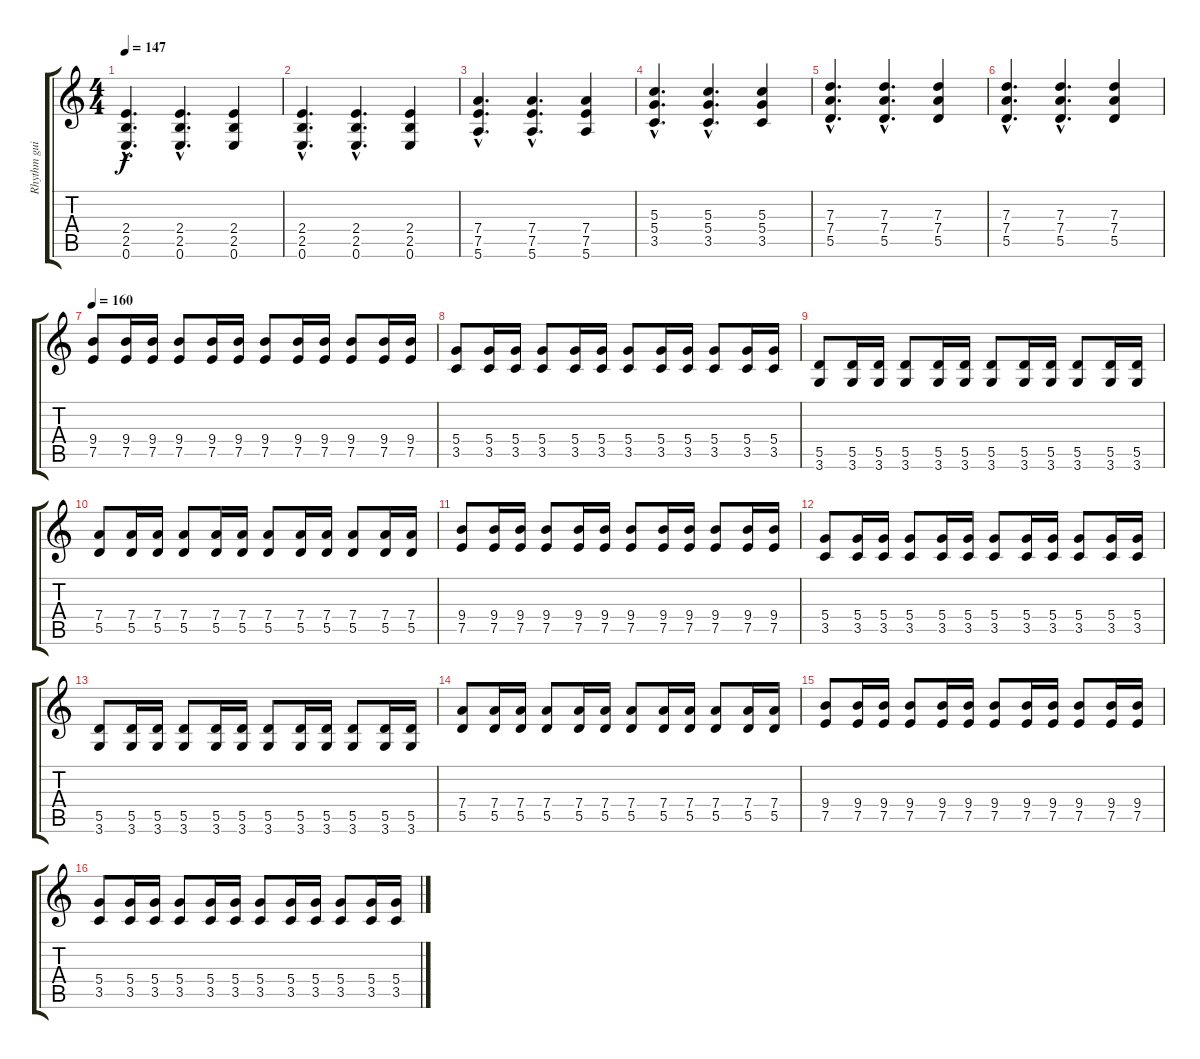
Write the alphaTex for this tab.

\track ("Rhythm guitar" "Rhythm gui") {instrument distortionguitar}
\staff {score tabs}
\tuning (E4 B3 G3 D3 A2 E2) {hide}
\ts (4 4)
\tempo 147
\clef g2
\ks c
(2.4{hac} 2.5{hac} 0.6{hac}).4{d dy f} (2.4{hac} 2.5{hac} 0.6{hac}).4{d} (2.4 2.5 0.6).4 |
(2.4{hac} 2.5{hac} 0.6{hac}).4{d} (2.4{hac} 2.5{hac} 0.6{hac}).4{d} (2.4 2.5 0.6).4 |
(7.4{hac} 7.5{hac} 5.6{hac}).4{d} (7.4{hac} 7.5{hac} 5.6{hac}).4{d} (7.4 7.5 5.6).4 |
(5.3{hac} 5.4{hac} 3.5{hac}).4{d} (5.3{hac} 5.4{hac} 3.5{hac}).4{d} (5.3 5.4 3.5).4 |
(7.3{hac} 7.4{hac} 5.5{hac}).4{d} (7.3{hac} 7.4{hac} 5.5{hac}).4{d} (7.3 7.4 5.5).4 |
(7.3{hac} 7.4{hac} 5.5{hac}).4{d} (7.3{hac} 7.4{hac} 5.5{hac}).4{d} (7.3 7.4 5.5).4 |
\tempo 160
(9.4 7.5).8 (9.4 7.5).16 (9.4 7.5).16 (9.4 7.5).8 (9.4 7.5).16 (9.4 7.5).16 (9.4 7.5).8 (9.4 7.5).16 (9.4 7.5).16 (9.4 7.5).8 (9.4 7.5).16 (9.4 7.5).16 |
(5.4 3.5).8 (5.4 3.5).16 (5.4 3.5).16 (5.4 3.5).8 (5.4 3.5).16 (5.4 3.5).16 (5.4 3.5).8 (5.4 3.5).16 (5.4 3.5).16 (5.4 3.5).8 (5.4 3.5).16 (5.4 3.5).16 |
(5.5 3.6).8 (5.5 3.6).16 (5.5 3.6).16 (5.5 3.6).8 (5.5 3.6).16 (5.5 3.6).16 (5.5 3.6).8 (5.5 3.6).16 (5.5 3.6).16 (5.5 3.6).8 (5.5 3.6).16 (5.5 3.6).16 |
(7.4 5.5).8 (7.4 5.5).16 (7.4 5.5).16 (7.4 5.5).8 (7.4 5.5).16 (7.4 5.5).16 (7.4 5.5).8 (7.4 5.5).16 (7.4 5.5).16 (7.4 5.5).8 (7.4 5.5).16 (7.4 5.5).16 |
(9.4 7.5).8 (9.4 7.5).16 (9.4 7.5).16 (9.4 7.5).8 (9.4 7.5).16 (9.4 7.5).16 (9.4 7.5).8 (9.4 7.5).16 (9.4 7.5).16 (9.4 7.5).8 (9.4 7.5).16 (9.4 7.5).16 |
(5.4 3.5).8 (5.4 3.5).16 (5.4 3.5).16 (5.4 3.5).8 (5.4 3.5).16 (5.4 3.5).16 (5.4 3.5).8 (5.4 3.5).16 (5.4 3.5).16 (5.4 3.5).8 (5.4 3.5).16 (5.4 3.5).16 |
(5.5 3.6).8 (5.5 3.6).16 (5.5 3.6).16 (5.5 3.6).8 (5.5 3.6).16 (5.5 3.6).16 (5.5 3.6).8 (5.5 3.6).16 (5.5 3.6).16 (5.5 3.6).8 (5.5 3.6).16 (5.5 3.6).16 |
(7.4 5.5).8 (7.4 5.5).16 (7.4 5.5).16 (7.4 5.5).8 (7.4 5.5).16 (7.4 5.5).16 (7.4 5.5).8 (7.4 5.5).16 (7.4 5.5).16 (7.4 5.5).8 (7.4 5.5).16 (7.4 5.5).16 |
(9.4 7.5).8 (9.4 7.5).16 (9.4 7.5).16 (9.4 7.5).8 (9.4 7.5).16 (9.4 7.5).16 (9.4 7.5).8 (9.4 7.5).16 (9.4 7.5).16 (9.4 7.5).8 (9.4 7.5).16 (9.4 7.5).16 |
(5.4 3.5).8 (5.4 3.5).16 (5.4 3.5).16 (5.4 3.5).8 (5.4 3.5).16 (5.4 3.5).16 (5.4 3.5).8 (5.4 3.5).16 (5.4 3.5).16 (5.4 3.5).8 (5.4 3.5).16 (5.4 3.5).16
